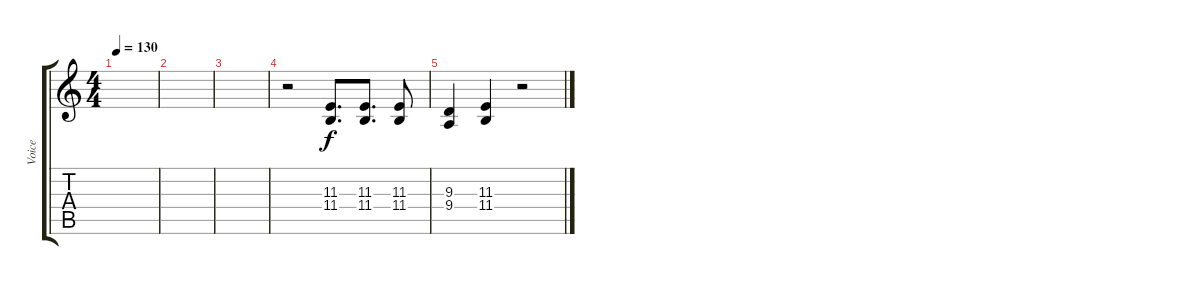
\track ("Voice" "Voice") {instrument lead1square}
\staff {score tabs}
\tuning (D4 A3 F3 C3 G2 C2) {hide}
\ts (4 4)
\tempo 130
\clef g2
\ks c
|
|
|
r.2 (11.3 11.4).8{d} (11.3 11.4).8{d} (11.3 11.4).8 |
(9.3 9.4).4 (11.3 11.4).4 r.2
